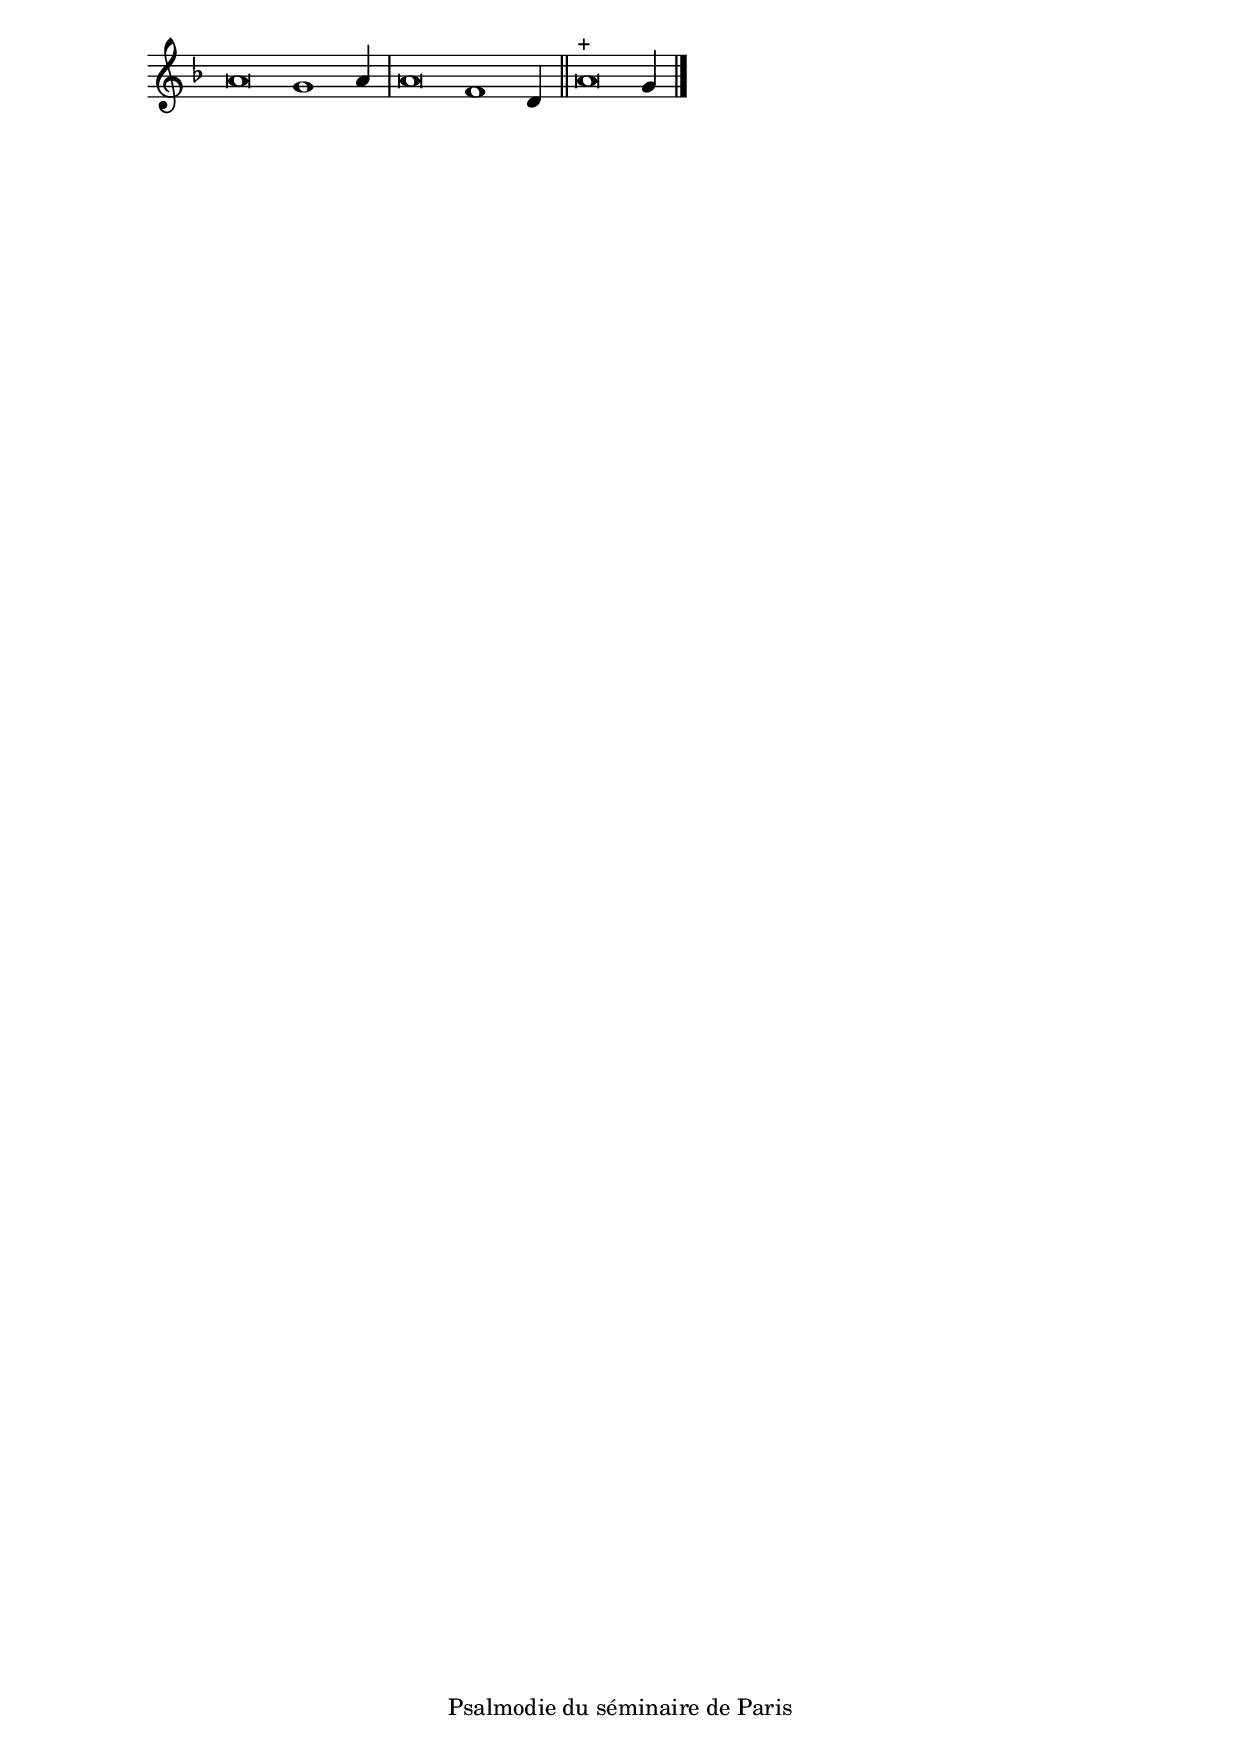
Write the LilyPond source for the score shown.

\version "2.20.0"
\language "italiano"

stemOff = \hide Staff.Stem
stemOn  = \undo \stemOff

\header {
  %title = "Psaume 35"
  %tagline = ##f
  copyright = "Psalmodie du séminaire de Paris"
}

\score {
  \new Staff \with { \remove "Time_signature_engraver" }
  \relative
  {
    \key fa \major
    \cadenzaOn
    \stemOff la'\breve sol1 \stemOn la4
    \bar "|"
    \stemOff la\breve fa1 \stemOn re4
    \bar "||"
    \stemOff la'\breve^\markup{ + } \stemOn sol4
    \bar "|."
  }
}